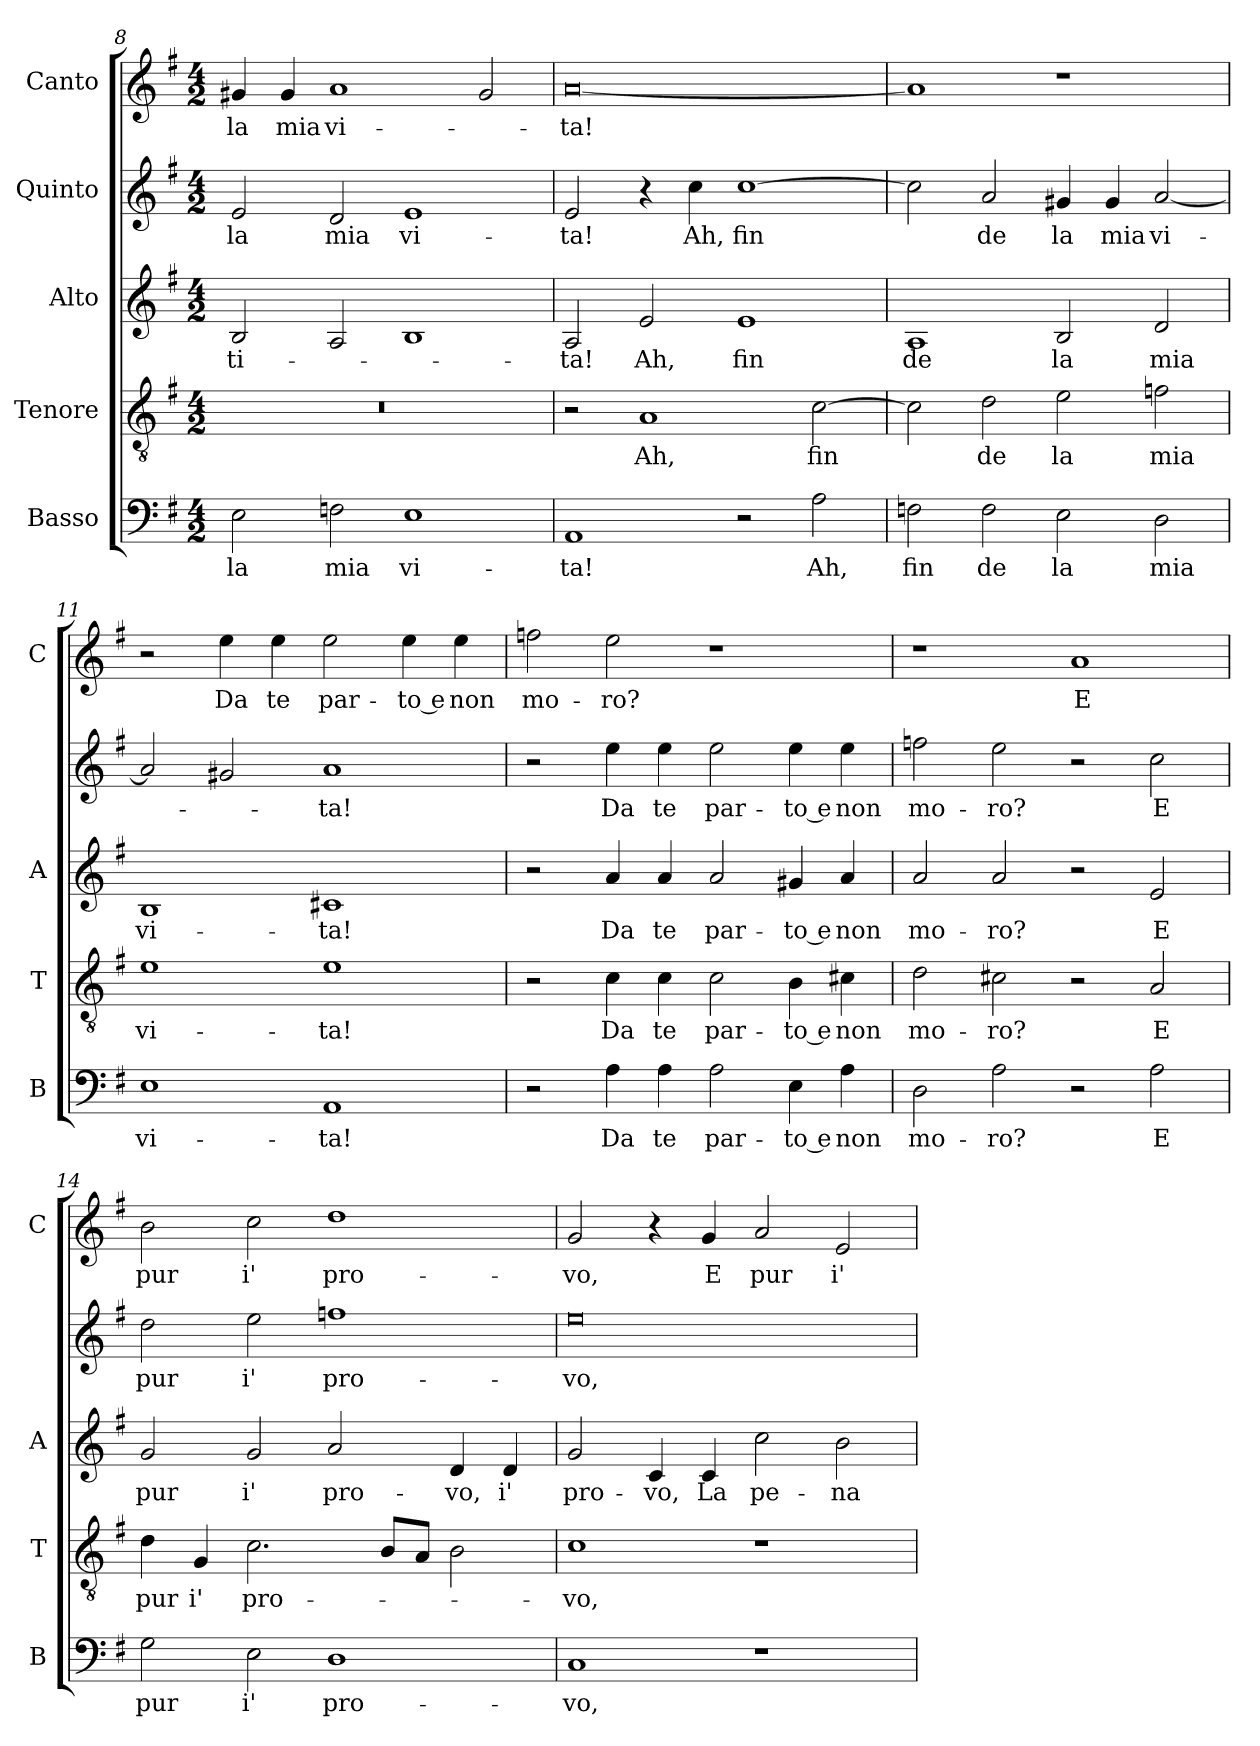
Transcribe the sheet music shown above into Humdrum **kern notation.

**kern	**text	**kern	**text	**kern	**text	**kern	**text	**kern	**text
*part5	*part5	*part4	*part4	*part3	*part3	*part2	*part2	*part1	*part1
*staff5	*staff5	*staff4	*staff4	*staff3	*staff3	*staff2	*staff2	*staff1	*staff1
*I"Basso	*	*I"Tenore	*	*I"Alto	*	*I"Quinto	*	*I"Canto	*
*I'B	*	*I'T	*	*I'A	*	*	*	*I'C	*
*clefF4	*	*clefGv2	*	*clefG2	*	*clefG2	*	*clefG2	*
*k[f#]	*	*k[f#]	*	*k[f#]	*	*k[f#]	*	*k[f#]	*
*G:	*	*G:	*	*G:	*	*G:	*	*G:	*
*M4/2	*	*M4/2	*	*M4/2	*	*M4/2	*	*M4/2	*
=8	=8	=8	=8	=8	=8	=8	=8	=8	=8
!	!LO:LY:b	!	!	!	!LO:LY:b	!	!LO:LY:b	!	!LO:LY:b
2E\	la	0r	.	2B/	-ti-	2e/	la	4g#X/	la
!	!	!	!	!	!	!	!	!	!LO:LY:b
.	.	.	.	.	.	.	.	4g#/	mia
!	!LO:LY:b	!	!	!	!	!	!LO:LY:b	!	!LO:LY:b
2Fn\	mia	.	.	2A/	.	2d/	mia	1a	vi-
!	!LO:LY:b	!	!	!	!	!	!LO:LY:b	!	!
1E	vi-	.	.	1B	.	1e	vi-	.	.
.	.	.	.	.	.	.	.	2g#/	.
!!LO:LB:g=z
=9	=9	=9	=9	=9	=9	=9	=9	=9	=9
!	!LO:LY:b	!	!	!	!LO:LY:b	!	!LO:LY:b	!	!LO:LY:b
1AA	-ta!	2r	.	2A/	-ta!	2e/	-ta!	[0a	-ta!
!	!	!	!LO:LY:b	!	!LO:LY:b	!	!	!	!
.	.	1A	Ah,	2e/	Ah,	4r	.	.	.
!	!	!	!	!	!	!	!LO:LY:b	!	!
.	.	.	.	.	.	4cc\	Ah,	.	.
!	!	!	!	!	!LO:LY:b	!	!LO:LY:b	!	!
2r	.	.	.	1e	fin	[1cc	fin	.	.
!	!LO:LY:b	!	!LO:LY:b	!	!	!	!	!	!
2A\	Ah,	[2c\	fin	.	.	.	.	.	.
=10	=10	=10	=10	=10	=10	=10	=10	=10	=10
!	!LO:LY:b	!	!	!	!LO:LY:b	!	!	!	!
2Fn\	fin	2c\]	.	1A	de	2cc\]	.	1a]	.
!	!LO:LY:b	!	!LO:LY:b	!	!	!	!LO:LY:b	!	!
2F\	de	2d\	de	.	.	2a/	de	.	.
!	!LO:LY:b	!	!LO:LY:b	!	!LO:LY:b	!	!LO:LY:b	!	!
2E\	la	2e\	la	2B/	la	4g#X/	la	1r	.
!	!	!	!	!	!	!	!LO:LY:b	!	!
.	.	.	.	.	.	4g#/	mia	.	.
!	!LO:LY:b	!	!LO:LY:b	!	!LO:LY:b	!	!LO:LY:b	!	!
2D\	mia	2fn\	mia	2d/	mia	[2a/	vi-	.	.
=11	=11	=11	=11	=11	=11	=11	=11	=11	=11
!	!LO:LY:b	!	!LO:LY:b	!	!LO:LY:b	!	!	!	!
1E	vi-	1e	vi-	1B	vi-	2a/]	.	2r	.
!	!	!	!	!	!	!	!	!	!LO:LY:b
.	.	.	.	.	.	2g#X/	.	4ee\	Da
!	!	!	!	!	!	!	!	!	!LO:LY:b
.	.	.	.	.	.	.	.	4ee\	te
!	!LO:LY:b	!	!LO:LY:b	!	!LO:LY:b	!	!LO:LY:b	!	!LO:LY:b
1AA	-ta!	1e	-ta!	1c#X	-ta!	1a	-ta!	2ee\	par-
!	!	!	!	!	!	!	!	!	!LO:LY:b
.	.	.	.	.	.	.	.	4ee\	-to e
!	!	!	!	!	!	!	!	!	!LO:LY:b
.	.	.	.	.	.	.	.	4ee\	non
=12	=12	=12	=12	=12	=12	=12	=12	=12	=12
!	!	!	!	!	!	!	!	!	!LO:LY:b
2r	.	2r	.	2r	.	2r	.	2ffn\	mo-
!	!LO:LY:b	!	!LO:LY:b	!	!LO:LY:b	!	!LO:LY:b	!	!LO:LY:b
4A\	Da	4c\	Da	4a/	Da	4ee\	Da	2ee\	-ro?
!	!LO:LY:b	!	!LO:LY:b	!	!LO:LY:b	!	!LO:LY:b	!	!
4A\	te	4c\	te	4a/	te	4ee\	te	.	.
!	!LO:LY:b	!	!LO:LY:b	!	!LO:LY:b	!	!LO:LY:b	!	!
2A\	par-	2c\	par-	2a/	par-	2ee\	par-	1r	.
!	!LO:LY:b	!	!LO:LY:b	!	!LO:LY:b	!	!LO:LY:b	!	!
4E\	-to e	4B\	-to e	4g#X/	-to e	4ee\	-to e	.	.
!	!LO:LY:b	!	!LO:LY:b	!	!LO:LY:b	!	!LO:LY:b	!	!
4A\	non	4c#X\	non	4a/	non	4ee\	non	.	.
!!LO:PB:g=z
=13	=13	=13	=13	=13	=13	=13	=13	=13	=13
!	!LO:LY:b	!	!LO:LY:b	!	!LO:LY:b	!	!LO:LY:b	!	!
2D\	mo-	2d\	mo-	2a/	mo-	2ffn\	mo-	1r	.
!	!LO:LY:b	!	!LO:LY:b	!	!LO:LY:b	!	!LO:LY:b	!	!
2A\	-ro?	2c#X\	-ro?	2a/	-ro?	2ee\	-ro?	.	.
!	!	!	!	!	!	!	!	!	!LO:LY:b
2r	.	2r	.	2r	.	2r	.	1a	E
!	!LO:LY:b	!	!LO:LY:b	!	!LO:LY:b	!	!LO:LY:b	!	!
2A\	E	2A/	E	2e/	E	2cc\	E	.	.
=14	=14	=14	=14	=14	=14	=14	=14	=14	=14
!	!LO:LY:b	!	!LO:LY:b	!	!LO:LY:b	!	!LO:LY:b	!	!LO:LY:b
2G\	pur	4d\	pur	2g/	pur	2dd\	pur	2b\	pur
!	!	!	!LO:LY:b	!	!	!	!	!	!
.	.	4G/	i'	.	.	.	.	.	.
!	!LO:LY:b	!	!LO:LY:b	!	!LO:LY:b	!	!LO:LY:b	!	!LO:LY:b
2E\	i'	2.c\	pro-	2g/	i'	2ee\	i'	2cc\	i'
!	!LO:LY:b	!	!	!	!LO:LY:b	!	!LO:LY:b	!	!LO:LY:b
1D	pro-	.	.	2a/	pro-	1ffn	pro-	1dd	pro-
.	.	8B/L	.	.	.	.	.	.	.
.	.	8A/J	.	.	.	.	.	.	.
!	!	!	!	!	!LO:LY:b	!	!	!	!
.	.	2B\	.	4d/	-vo,	.	.	.	.
!	!	!	!	!	!LO:LY:b	!	!	!	!
.	.	.	.	4d/	i'	.	.	.	.
=15	=15	=15	=15	=15	=15	=15	=15	=15	=15
!	!LO:LY:b	!	!LO:LY:b	!	!LO:LY:b	!	!LO:LY:b	!	!LO:LY:b
1C	-vo,	1c	-vo,	2g/	pro-	0ee	-vo,	2g/	-vo,
!	!	!	!	!	!LO:LY:b	!	!	!	!
.	.	.	.	4c/	-vo,	.	.	4r	.
!	!	!	!	!	!LO:LY:b	!	!	!	!LO:LY:b
.	.	.	.	4c/	La	.	.	4g/	E
!	!	!	!	!	!LO:LY:b	!	!	!	!LO:LY:b
1r	.	1r	.	2cc\	pe-	.	.	2a/	pur
!	!	!	!	!	!LO:LY:b	!	!	!	!LO:LY:b
.	.	.	.	2b\	-na	.	.	2e/	i'
=	=	=	=	=	=	=	=	=	=
*-	*-	*-	*-	*-	*-	*-	*-	*-	*-
